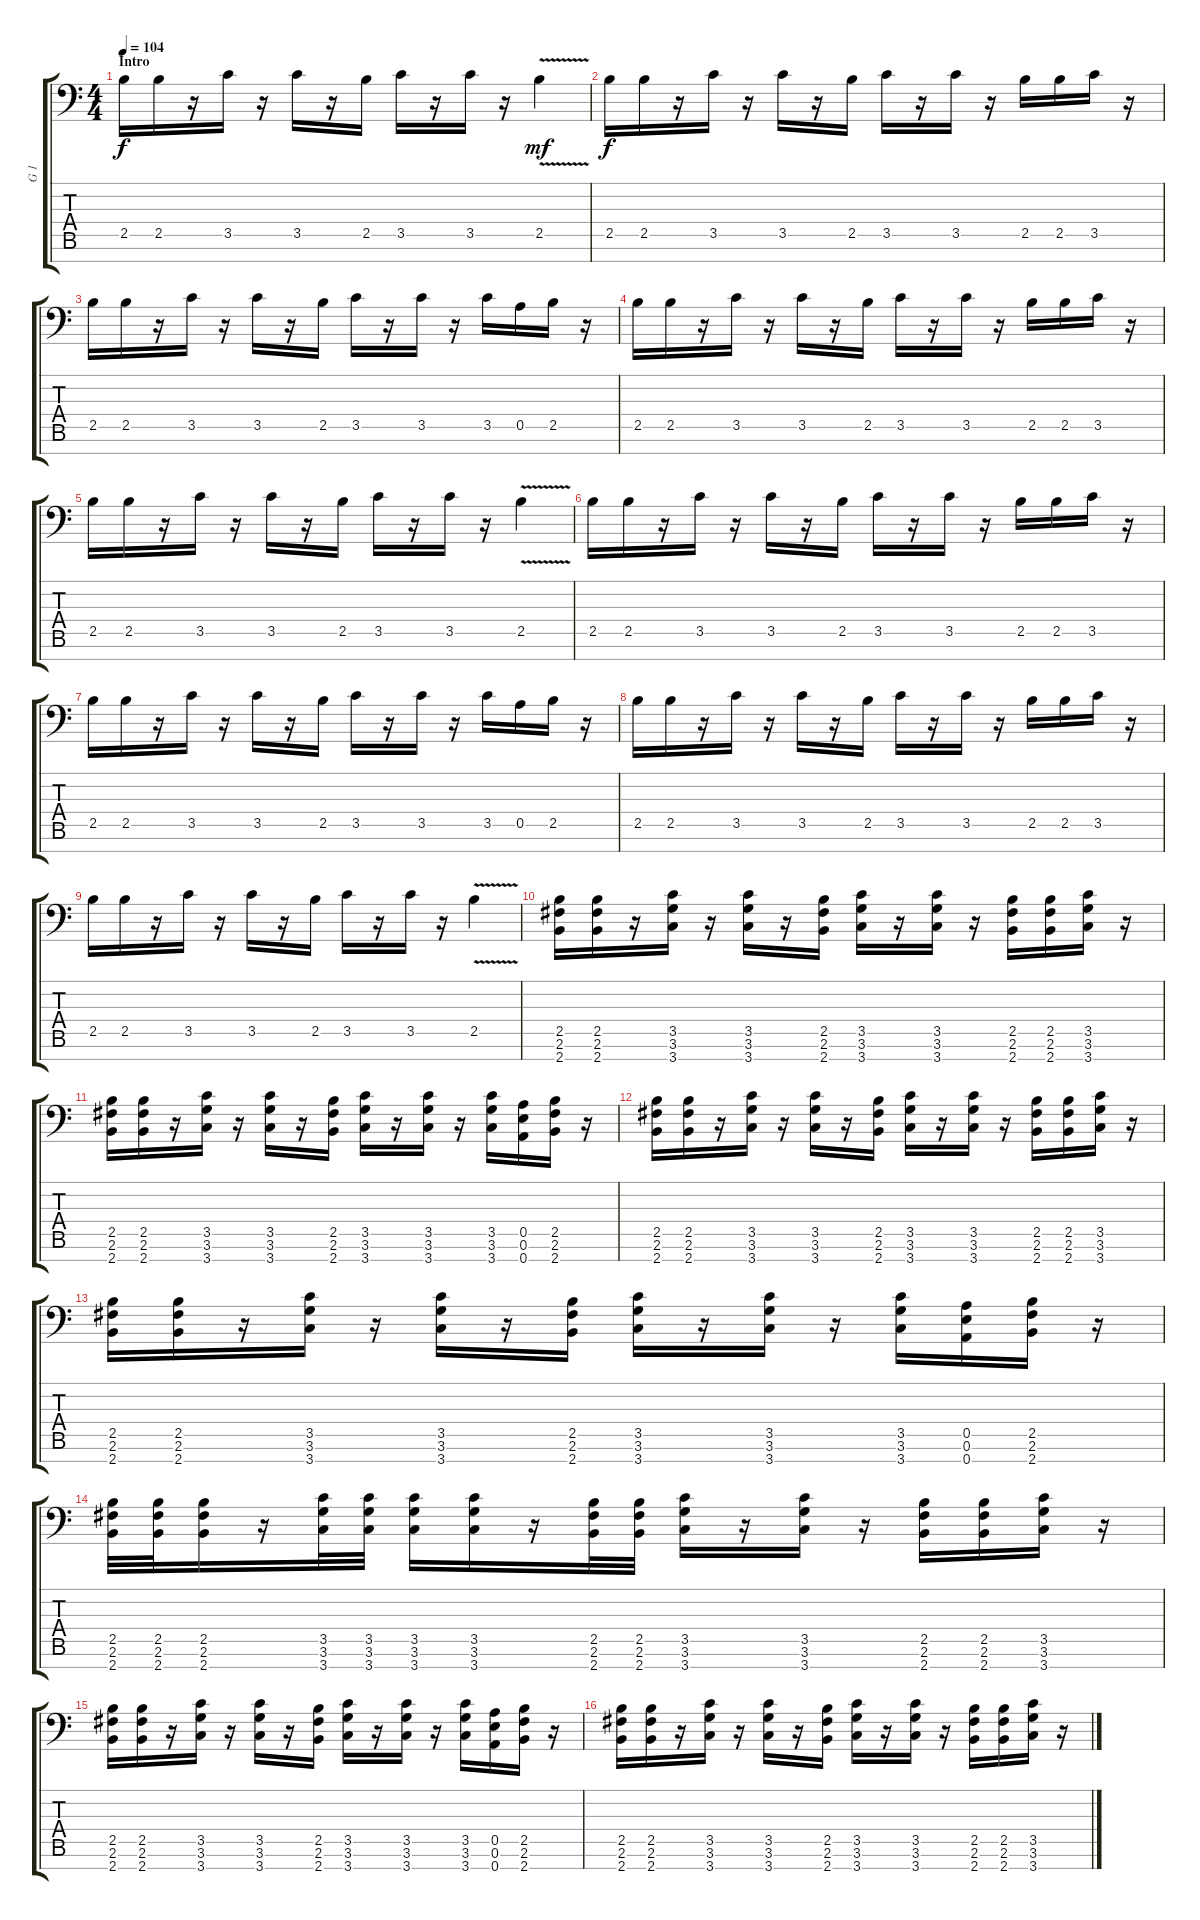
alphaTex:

\track ("G 1" "G 1") {instrument distortionguitar}
\staff {score tabs}
\tuning (E4 B3 G3 D3 A2 E2 A1) {hide}
\ts (4 4)
\section ("" "Intro")
\tempo 104
\clef f4
\ks c
2.5.16{dy f instrument violin} 2.5.16 r.16 3.5.16 r.16 3.5.16 r.16 2.5.16 3.5.16 r.16 3.5.16 r.16 2.5{v}.4{dy mf} |
2.5.16{dy f} 2.5.16 r.16 3.5.16 r.16 3.5.16 r.16 2.5.16 3.5.16 r.16 3.5.16 r.16 2.5.16 2.5.16 3.5.16 r.16 |
2.5.16 2.5.16 r.16 3.5.16 r.16 3.5.16 r.16 2.5.16 3.5.16 r.16 3.5.16 r.16 3.5.16 0.5.16 2.5.16 r.16 |
2.5.16 2.5.16 r.16 3.5.16 r.16 3.5.16 r.16 2.5.16 3.5.16 r.16 3.5.16 r.16 2.5.16 2.5.16 3.5.16 r.16 |
2.5.16 2.5.16 r.16 3.5.16 r.16 3.5.16 r.16 2.5.16 3.5.16 r.16 3.5.16 r.16 2.5{v}.4 |
2.5.16 2.5.16 r.16 3.5.16 r.16 3.5.16 r.16 2.5.16 3.5.16 r.16 3.5.16 r.16 2.5.16 2.5.16 3.5.16 r.16 |
2.5.16 2.5.16 r.16 3.5.16 r.16 3.5.16 r.16 2.5.16 3.5.16 r.16 3.5.16 r.16 3.5.16 0.5.16 2.5.16 r.16 |
2.5.16 2.5.16 r.16 3.5.16 r.16 3.5.16 r.16 2.5.16 3.5.16 r.16 3.5.16 r.16 2.5.16 2.5.16 3.5.16 r.16 |
2.5.16 2.5.16 r.16 3.5.16 r.16 3.5.16 r.16 2.5.16 3.5.16 r.16 3.5.16 r.16 2.5{v}.4 |
(2.5 2.6 2.7).16{instrument distortionguitar} (2.5 2.6 2.7).16 r.16 (3.5 3.6 3.7).16 r.16 (3.5 3.6 3.7).16 r.16 (2.5 2.6 2.7).16 (3.5 3.6 3.7).16 r.16 (3.5 3.6 3.7).16 r.16 (2.5 2.6 2.7).16 (2.5 2.6 2.7).16 (3.5 3.6 3.7).16 r.16 |
(2.5 2.6 2.7).16 (2.5 2.6 2.7).16 r.16 (3.5 3.6 3.7).16 r.16 (3.5 3.6 3.7).16 r.16 (2.5 2.6 2.7).16 (3.5 3.6 3.7).16 r.16 (3.5 3.6 3.7).16 r.16 (3.5 3.6 3.7).16 (0.5 0.6 0.7).16 (2.5 2.6 2.7).16 r.16 |
(2.5 2.6 2.7).16 (2.5 2.6 2.7).16 r.16 (3.5 3.6 3.7).16 r.16 (3.5 3.6 3.7).16 r.16 (2.5 2.6 2.7).16 (3.5 3.6 3.7).16 r.16 (3.5 3.6 3.7).16 r.16 (2.5 2.6 2.7).16 (2.5 2.6 2.7).16 (3.5 3.6 3.7).16 r.16 |
(2.5 2.6 2.7).16 (2.5 2.6 2.7).16 r.16 (3.5 3.6 3.7).16 r.16 (3.5 3.6 3.7).16 r.16 (2.5 2.6 2.7).16 (3.5 3.6 3.7).16 r.16 (3.5 3.6 3.7).16 r.16 (3.5 3.6 3.7).16 (0.5 0.6 0.7).16 (2.5 2.6 2.7).16 r.16 |
(2.5 2.6 2.7).32 (2.5 2.6 2.7).32 (2.5 2.6 2.7).16 r.16 (3.5 3.6 3.7).32 (3.5 3.6 3.7).32 (3.5 3.6 3.7).16 (3.5 3.6 3.7).16 r.16 (2.5 2.6 2.7).32 (2.5 2.6 2.7).32 (3.5 3.6 3.7).16 r.16 (3.5 3.6 3.7).16 r.16 (2.5 2.6 2.7).16 (2.5 2.6 2.7).16 (3.5 3.6 3.7).16 r.16 |
(2.5 2.6 2.7).16 (2.5 2.6 2.7).16 r.16 (3.5 3.6 3.7).16 r.16 (3.5 3.6 3.7).16 r.16 (2.5 2.6 2.7).16 (3.5 3.6 3.7).16 r.16 (3.5 3.6 3.7).16 r.16 (3.5 3.6 3.7).16 (0.5 0.6 0.7).16 (2.5 2.6 2.7).16 r.16 |
(2.5 2.6 2.7).16 (2.5 2.6 2.7).16 r.16 (3.5 3.6 3.7).16 r.16 (3.5 3.6 3.7).16 r.16 (2.5 2.6 2.7).16 (3.5 3.6 3.7).16 r.16 (3.5 3.6 3.7).16 r.16 (2.5 2.6 2.7).16 (2.5 2.6 2.7).16 (3.5 3.6 3.7).16 r.16
